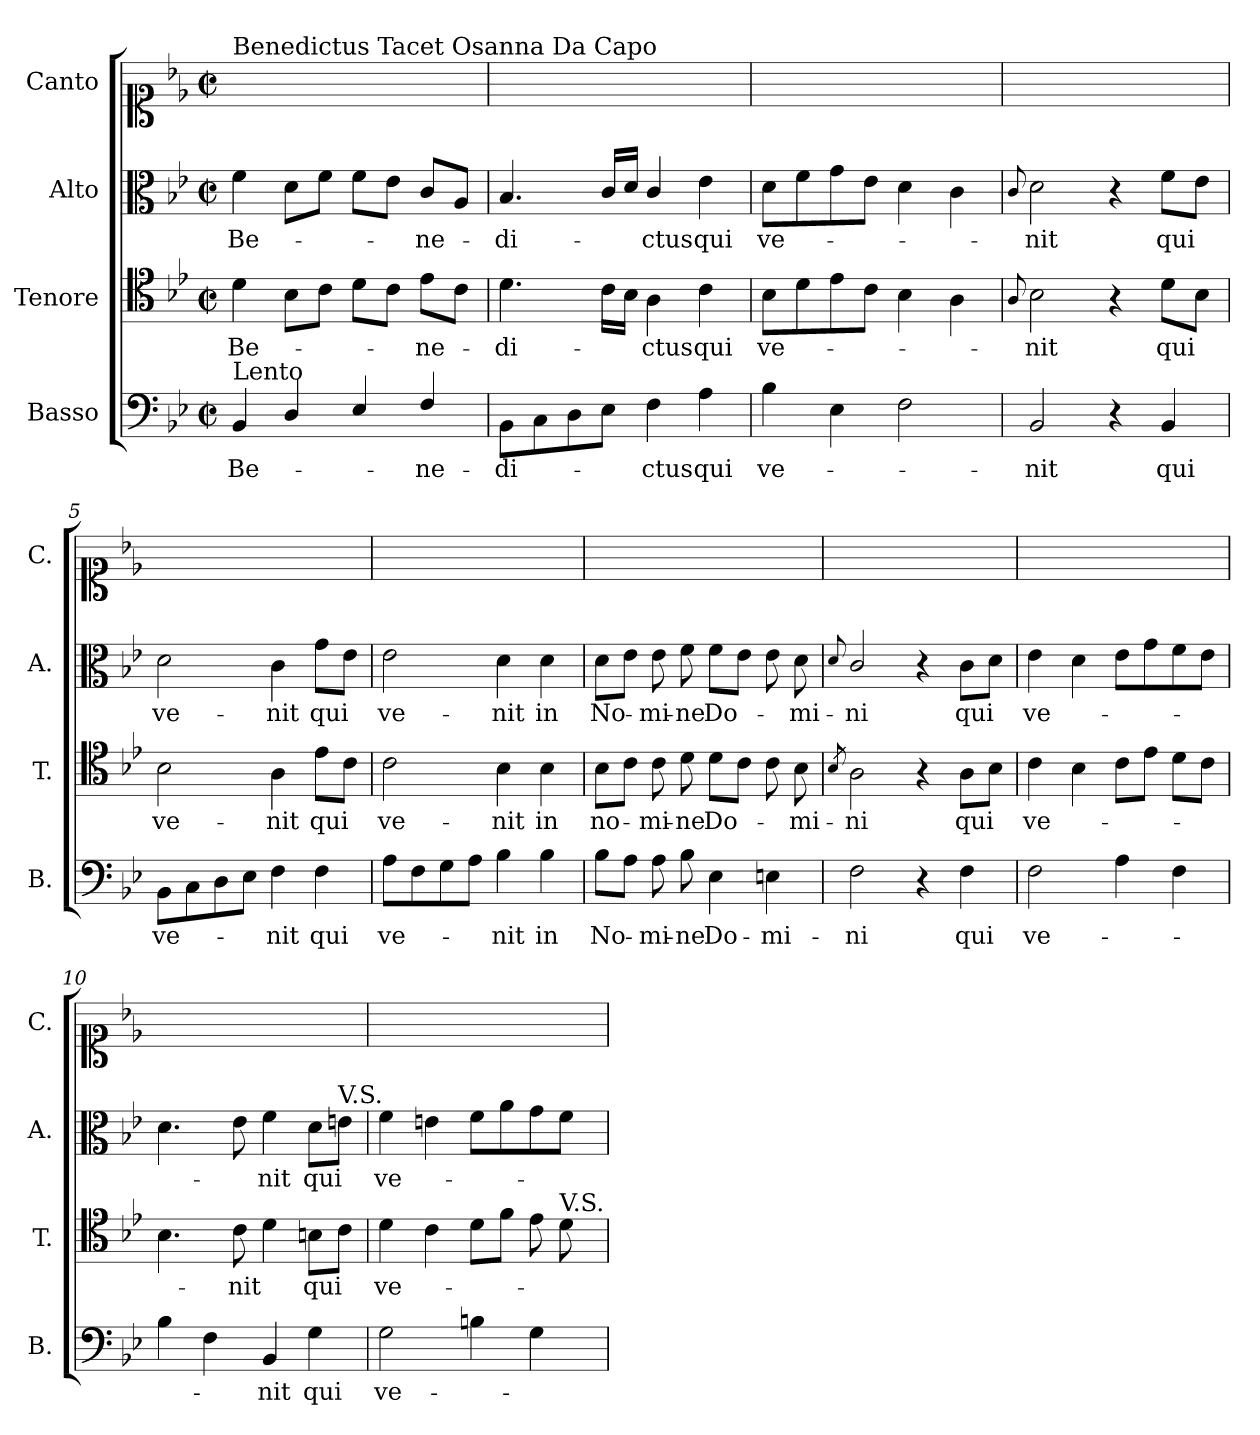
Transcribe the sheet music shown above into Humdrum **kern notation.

**kern	**text	**kern	**text	**kern	**text	**kern
*part4	*part4	*part3	*part3	*part2	*part2	*part1
*staff4	*staff4	*staff3	*staff3	*staff2	*staff2	*staff1
*I"Basso	*	*I"Tenore	*	*I"Alto	*	*I"Canto
*I'B.	*	*I'T.	*	*I'A.	*	*I'C.
*clefF4	*	*clefC4	*	*clefC3	*	*clefC1
*k[b-e-]	*	*k[b-e-]	*	*k[b-e-]	*	*k[b-e-]
*B-:	*	*B-:	*	*B-:	*	*B-:
*M2/2	*	*M2/2	*	*M2/2	*	*M2/2
*met(c|)	*	*met(c|)	*	*met(c|)	*	*met(c|)
=1	=1	=1	=1	=1	=1	=1
!	!	!	!	!	!	!LO:TX:a:t=Benedictus Tacet Osanna Da Capo
!LO:TX:a:t=Lento	!	!	!	!	!	!
4BB-/	Be-	4d\	Be-	4f\	Be-	1ryy
4D/	.	8B-\L	.	8d\L	.	.
.	.	8c\J	.	8f\J	.	.
4E-/	.	8d\L	.	8f\L	.	.
.	.	8c\J	.	8e-\J	.	.
4F/	-ne-	8e-\L	-ne-	8c/L	-ne-	.
.	.	8c\J	.	8A/J	.	.
=2	=2	=2	=2	=2	=2	=2
8BB-\L	-di-	4.d\	-di-	4.B-/	-di-	1ryy
8C\	.	.	.	.	.	.
8D\	.	.	.	.	.	.
8E-\J	.	16c\LL	.	16c/LL	.	.
.	.	16B-\JJ	.	16d/JJ	.	.
4F\	-ctus	4A\	-ctus	4c/	-ctus	.
4A\	qui	4c\	qui	4e-\	qui	.
=3	=3	=3	=3	=3	=3	=3
4B-\	ve-	8B-\L	ve-	8d\L	ve-	1ryy
.	.	8d\	.	8f\	.	.
4E-\	.	8e-\	.	8g\	.	.
.	.	8c\J	.	8e-\J	.	.
2F\	.	4B-\	.	4d\	.	.
.	.	4A\	.	4c\	.	.
=4	=4	=4	=4	=4	=4	=4
.	.	8qqA/	.	8qqc/	.	.
2BB-/	-nit	2B-\	-nit	2d\	-nit	1ryy
4r	.	4r	.	4r	.	.
4BB-/	qui	8d\L	qui	8f\L	qui	.
.	.	8B-\J	.	8e-\J	.	.
=5	=5	=5	=5	=5	=5	=5
8BB-\L	ve-	2B-\	ve-	2d\	ve-	1ryy
8C\	.	.	.	.	.	.
8D\	.	.	.	.	.	.
8E-\J	.	.	.	.	.	.
4F\	-nit	4A\	-nit	4c\	-nit	.
4F\	qui	8e-\L	qui	8g\L	qui	.
.	.	8c\J	.	8e-\J	.	.
=6	=6	=6	=6	=6	=6	=6
8A\L	ve-	2c\	ve-	2e-\	ve-	1ryy
8F\	.	.	.	.	.	.
8G\	.	.	.	.	.	.
8A\J	.	.	.	.	.	.
4B-\	-nit	4B-\	-nit	4d\	-nit	.
4B-\	in	4B-\	in	4d\	in	.
=7	=7	=7	=7	=7	=7	=7
8B-\L	No-	8B-\L	no-	8d\L	No-	1ryy
8A\J	.	8c\J	.	8e-\J	.	.
8A\	-mi-	8c\	-mi-	8e-\	-mi-	.
8B-\	-ne	8d\	-ne	8f\	-ne	.
4E-\	Do-	8d\L	Do-	8f\L	Do-	.
.	.	8c\J	.	8e-\J	.	.
4En\	-mi-	8c\	.	8e-\	.	.
.	.	8B-\	-mi-	8d\	-mi-	.
=8	=8	=8	=8	=8	=8	=8
.	.	8qB-/	.	8qqd/	.	.
2F\	-ni	2A\	-ni	2c/	-ni	1ryy
4r	.	4r	.	4r	.	.
4F\	qui	8A\L	qui	8c\L	qui	.
.	.	8B-\J	.	8d\J	.	.
=9	=9	=9	=9	=9	=9	=9
2F\	ve-	4c\	ve-	4e-\	ve-	1ryy
.	.	4B-\	.	4d\	.	.
4A\	.	8c\L	.	8e-\L	.	.
.	.	8e-\J	.	8g\	.	.
4F\	.	8d\L	.	8f\	.	.
.	.	8c\J	.	8e-\J	.	.
=10	=10	=10	=10	=10	=10	=10
4B-\	.	4.B-\	.	4.d\	.	1ryy
4F\	.	.	.	.	.	.
.	.	8c\	-nit	8e-\	.	.
4BB-/	-nit	4d\	.	4f\	-nit	.
4G\	qui	8Bn\L	qui	8d\L	qui	.
!	!	!	!	!LO:TX:a:t=V.S.	!	!
.	.	8c\J	.	8en\J	.	.
=11	=11	=11	=11	=11	=11	=11
2G\	ve-	4d\	ve-	4f\	ve-	1ryy
.	.	4c\	.	4en\	.	.
4Bn\	.	8d\L	.	8f\L	.	.
.	.	8f\J	.	8a\	.	.
4G\	.	8e-\	.	8g\	.	.
!	!	!LO:TX:a:t=V.S.	!	!	!	!
.	.	8d\	.	8f\J	.	.
=	=	=	=	=	=	=
*-	*-	*-	*-	*-	*-	*-
